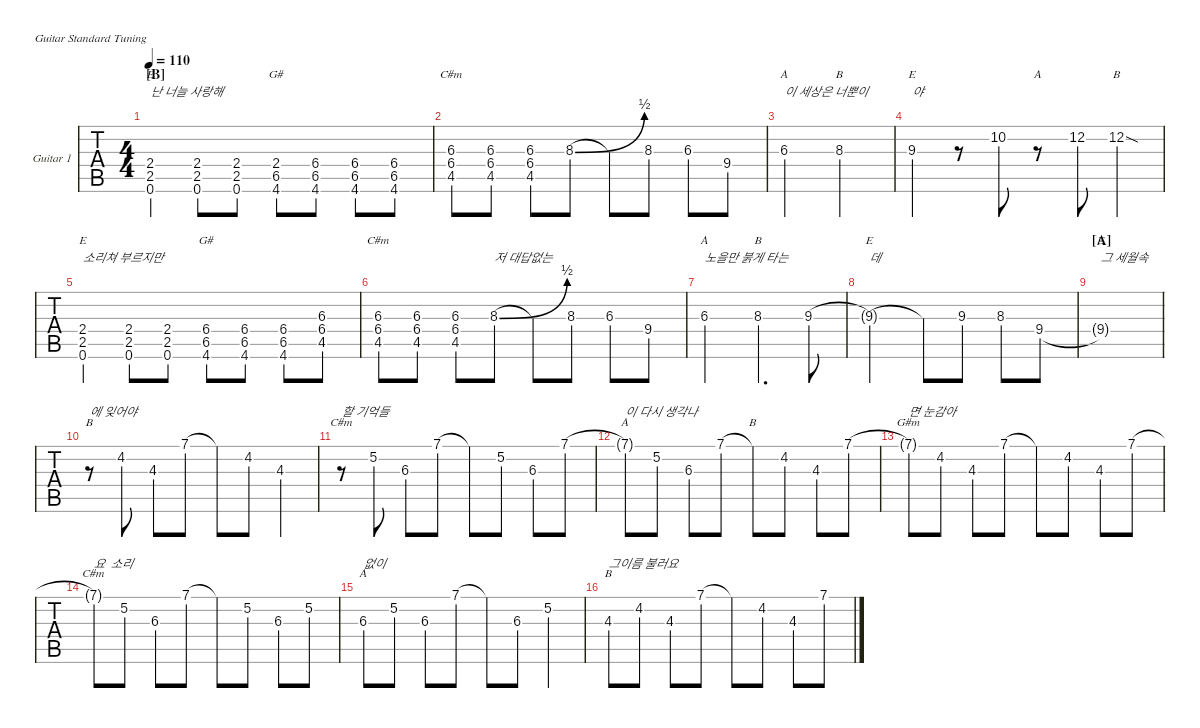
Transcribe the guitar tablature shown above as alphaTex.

\defaultSystemsLayout 4
\hideDynamics
\bracketExtendMode nobrackets
\firstSystemTrackNameOrientation horizontal
\track ("Guitar 2" "Guitar 1") {defaultSystemsLayout 4 instrument distortionguitar}
\staff {tabs}
\tuning (E4 B3 G3 D3 A2 E2)
\chord ("B" x x x x x x)
\chord ("B" x x 8 x x x) {firstfret 8 showdiagram false showfingering false}
\chord ("E" x x x 2 2 0) {showdiagram false showfingering false barre 2}
\chord ("C#m" x x 6 6 4 x) {firstfret 4 showdiagram false showfingering false}
\chord ("G#" x x x 2 6 4) {firstfret 2 showdiagram false showfingering false}
\chord ("A" x x x x x x)
\chord ("E" 0 0 1 2 x x) {showdiagram false showfingering false}
\chord ("C#m" x x x x x x)
\chord ("B" 7 x x x x x) {firstfret 7 showdiagram false showfingering false}
\chord ("G#m" 7 x x x x x) {firstfret 7 showdiagram false showfingering false}
\chord ("C#m" 7 x x x x x) {firstfret 7 showdiagram false showfingering false}
\chord ("E" x x x x x x)
\chord ("A" 7 x x x x x) {firstfret 7 showdiagram false showfingering false}
\chord ("B" x 12 x x x x) {firstfret 12 showdiagram false showfingering false}
\chord ("A" x x 6 x x x) {firstfret 6 showdiagram false showfingering false}
\chord ("E" x x 9 x x x) {firstfret 9 showdiagram false showfingering false}
\chord ("B" x x 4 x x x) {showdiagram false showfingering false}
\ts (4 4)
\section ("B" "")
\tempo 110
\clef g2
\ks c
(2.4 2.5 0.6).4{ch "E" txt "난 너늘 사랑해" dy mf} (2.4 2.5 0.6).8 (2.4 2.5 0.6).8 (2.4 6.5{acc #} 4.6{acc #}).8{ch "G#"} (6.4{acc #} 6.5{acc #} 4.6{acc #}).8 (6.4{acc #} 6.5{acc #} 4.6{acc #}).8 (6.4{acc #} 6.5{acc #} 4.6{acc #}).8 |
(6.3{acc #} 6.4{acc #} 4.5{acc #}).8{ch "C#m"} (6.3{acc #} 6.4{acc #} 4.5{acc #}).8 (6.3{acc #} 6.4{acc #} 4.5{acc #}).8 8.3{be (bend 0 0 14.399999999999999 2) acc #}.8 8.3{t}.8 8.3{acc #}.8 6.3{acc #}.8 9.4.8 |
6.3{acc #}.2{ch "A" txt "이 세상은 너뿐이"} 8.3{acc #}.2{ch "B"} |
9.3.4{ch "E" txt "야"} r.8 10.2.8 r.8{ch "A"} 12.2.8 12.2{sod st}.4{ch "B"} |
(2.4 2.5 0.6).4{ch "E" txt "소리쳐 부르지만"} (2.4 2.5 0.6).8 (2.4 2.5 0.6).8 (6.4{acc #} 6.5{acc #} 4.6{acc #}).8{ch "G#"} (6.4{acc #} 6.5{acc #} 4.6{acc #}).8 (6.4{acc #} 6.5{acc #} 4.6{acc #}).8 (6.3{acc #} 6.4{acc #} 4.5{acc #}).8 |
(6.3{acc #} 6.4{acc #} 4.5{acc #}).8{ch "C#m"} (6.3{acc #} 6.4{acc #} 4.5{acc #}).8 (6.3{acc #} 6.4{acc #} 4.5{acc #}).8 8.3{be (bend 0 0 15 2) acc #}.8{txt "저 대답없는"} 8.3{t}.8 8.3{acc #}.8 6.3{acc #}.8 9.4.8 |
6.3{acc #}.2{ch "A" txt "노을만 붉게 타는"} 8.3{acc #}.4{d ch "B"} 9.3.8 |
9.3{t}.2{ch "E" txt "데"} 9.3{t}.8 9.3.8 8.3{acc #}.8 9.4.8 |
\section ("A" "")
9.4{t}.1{ch "E" txt "그 세월속"} |
r.8{ch "B" txt "에 잊어야" instrument electricguitarclean} 4.2{acc #}.8 4.3.8 7.1.8 7.1{t}.8 4.2{acc #}.8 4.3.4 |
r.8{ch "C#m" txt "할 기억들"} 5.2.8 6.3{acc #}.8 7.1.8 7.1{t}.8 5.2.8 6.3{acc #}.8 7.1.8 |
7.1{t}.8{ch "A" txt "이 다시 생각나"} 5.2.8 6.3{acc #}.8 7.1.8 7.1{t}.8{ch "B"} 4.2{acc #}.8 4.3.8 7.1.8 |
7.1{t}.8{ch "G#m" txt "면 눈감아"} 4.2{acc #}.8 4.3.8 7.1.8 7.1{t}.8 4.2{acc #}.8 4.3.8 7.1.8 |
7.1{t}.8{ch "C#m" txt "요  소리"} 5.2.8 6.3{acc #}.8 7.1.8 7.1{t}.8 5.2.8 6.3{acc #}.8 5.2.8 |
6.3{acc #}.8{ch "A" txt "없이"} 5.2.8 6.3{acc #}.8 7.1.8 7.1{t}.8 6.3{acc #}.8 5.2.4 |
4.3.8{ch "B" txt "그이름 불러요"} 4.2{acc #}.8 4.3.8 7.1.8 7.1{t}.8 4.2{acc #}.8 4.3.8 7.1.8
